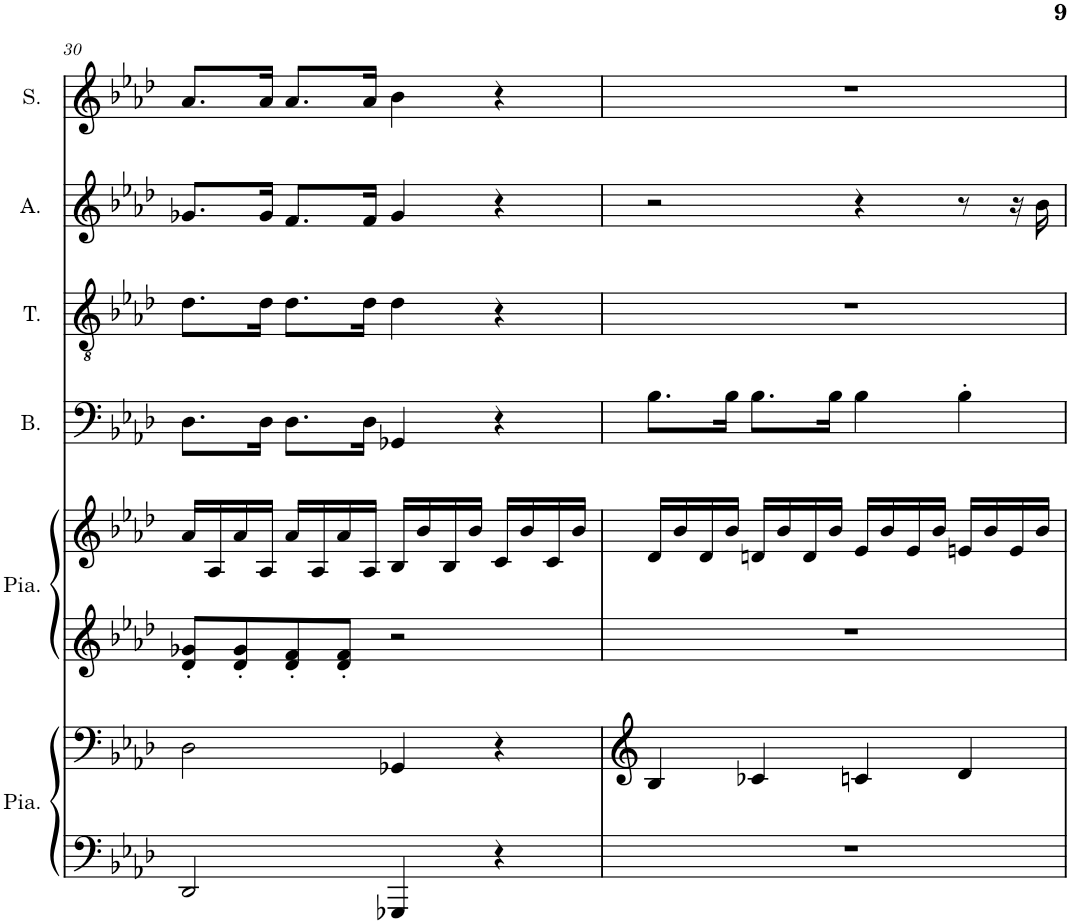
**kern	**kern	**kern	**kern	**kern	**kern	**kern	**kern
*part6	*part6	*part5	*part5	*part4	*part3	*part2	*part1
*staff8	*staff7	*staff6	*staff5	*staff4	*staff3	*staff2	*staff1
*I"Piano, main gauche	*	*I"Piano, main droite	*	*I"Basse	*I"Ténor	*I"Alto	*I"Soprano
*I'Pia.	*	*I'Pia.	*	*I'B.	*I'T.	*I'A.	*I'S.
!!LO:PB:g=z
*clefF4	*clefF4	*clefG2	*clefG2	*clefF4	*clefGv2	*clefG2	*clefG2
*k[b-e-a-d-]	*k[b-e-a-d-]	*k[b-e-a-d-]	*k[b-e-a-d-]	*k[b-e-a-d-]	*k[b-e-a-d-]	*k[b-e-a-d-]	*k[b-e-a-d-]
*M4/4	*M4/4	*M4/4	*M4/4	*M4/4	*M4/4	*M4/4	*M4/4
=30	=30	=30	=30	=30	=30	=30	=30
2DD-/	2D-\	8d-/' 8g-X/'L	16a-/LL	8.D-\L	8.d-\L	8.g-X/L	8.a-/L
.	.	.	16A-/	.	.	.	.
.	.	8d-/' 8g-/'	16a-/	.	.	.	.
.	.	.	16A-/JJ	16D-\Jk	16d-\Jk	16g-/Jk	16a-/Jk
.	.	8d-/' 8f/'	16a-/LL	8.D-\L	8.d-\L	8.f/L	8.a-/L
.	.	.	16A-/	.	.	.	.
.	.	8d-/' 8f/'J	16a-/	.	.	.	.
.	.	.	16A-/JJ	16D-\Jk	16d-\Jk	16f/Jk	16a-/Jk
4GGG-X/	4GG-X/	2r	16B-/LL	4GG-X/	4d-\	4g-/	4b-\
.	.	.	16b-/	.	.	.	.
.	.	.	16B-/	.	.	.	.
.	.	.	16b-/JJ	.	.	.	.
4r	4r	.	16c/LL	4r	4r	4r	4r
.	.	.	16b-/	.	.	.	.
.	.	.	16c/	.	.	.	.
.	.	.	16b-/JJ	.	.	.	.
=31	=31	=31	=31	=31	=31	=31	=31
1r	4B-/	1r	16d-/LL	8.B-\L	1r	2r	1r
.	.	.	16b-/	.	.	.	.
.	.	.	16d-/	.	.	.	.
.	.	.	16b-/JJ	16B-\Jk	.	.	.
.	4c-X/	.	16dn/LL	8.B-\L	.	.	.
.	.	.	16b-/	.	.	.	.
.	.	.	16d/	.	.	.	.
.	.	.	16b-/JJ	16B-\Jk	.	.	.
.	4cn/	.	16e-/LL	4B-\	.	4r	.
.	.	.	16b-/	.	.	.	.
.	.	.	16e-/	.	.	.	.
.	.	.	16b-/JJ	.	.	.	.
.	4d-/	.	16en/LL	4B-'\	.	8r	.
.	.	.	16b-/	.	.	.	.
.	.	.	16e/	.	.	16r	.
.	.	.	16b-/JJ	.	.	16b-\	.
=	=	=	=	=	=	=	=
*-	*-	*-	*-	*-	*-	*-	*-
